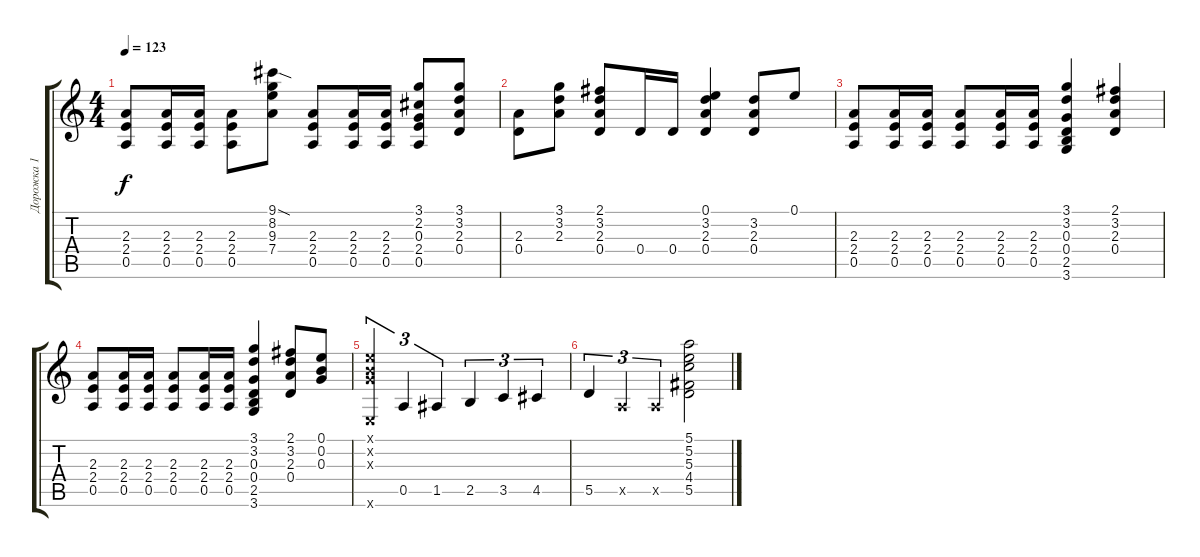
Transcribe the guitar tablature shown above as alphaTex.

\track ("Дорожка 1" "Дорожка 1") {instrument acousticguitarsteel}
\staff {score tabs}
\tuning (E4 B3 G3 D3 A2 E2) {hide}
\ts (4 4)
\tempo 123
\clef g2
\ks c
(2.3 2.4 0.5).8{dy f} (2.3 2.4 0.5).16 (2.3 2.4 0.5).16 (2.3 2.4 0.5).8 (9.1{sod} 8.2 9.3 7.4).8 (2.3 2.4 0.5).8 (2.3 2.4 0.5).16 (2.3 2.4 0.5).16 (3.1 2.2 0.3 2.4 0.5).8 (3.1 3.2 2.3 0.4).8 |
(2.3 0.4).8 (3.1 3.2 2.3).8 (2.1 3.2 2.3 0.4).8 0.4.16 0.4.16 (0.1 3.2 2.3 0.4).4 (3.2 2.3 0.4).8 0.1.8 |
(2.3 2.4 0.5).8 (2.3 2.4 0.5).16 (2.3 2.4 0.5).16 (2.3 2.4 0.5).8 (2.3 2.4 0.5).16 (2.3 2.4 0.5).16 (3.1 3.2 0.3 0.4 2.5 3.6).4 (2.1 3.2 2.3 0.4).4 |
(2.3 2.4 0.5).8 (2.3 2.4 0.5).16 (2.3 2.4 0.5).16 (2.3 2.4 0.5).8 (2.3 2.4 0.5).16 (2.3 2.4 0.5).16 (3.1 3.2 0.3 0.4 2.5 3.6).4 (2.1 3.2 2.3 0.4).8 (0.1 0.2 0.3).8 |
(0.1{x} 0.2{x} 0.3{x} 0.6{x}).4{tu (3 2)} 0.5.4{tu (3 2)} 1.5.4{tu (3 2)} 2.5.4{tu (3 2)} 3.5.4{tu (3 2)} 4.5.4{tu (3 2)} |
5.5.4{tu (3 2)} 0.5{x}.4{tu (3 2)} 0.5{x}.4{tu (3 2)} (5.1 5.2 5.3 4.4 5.5).2
